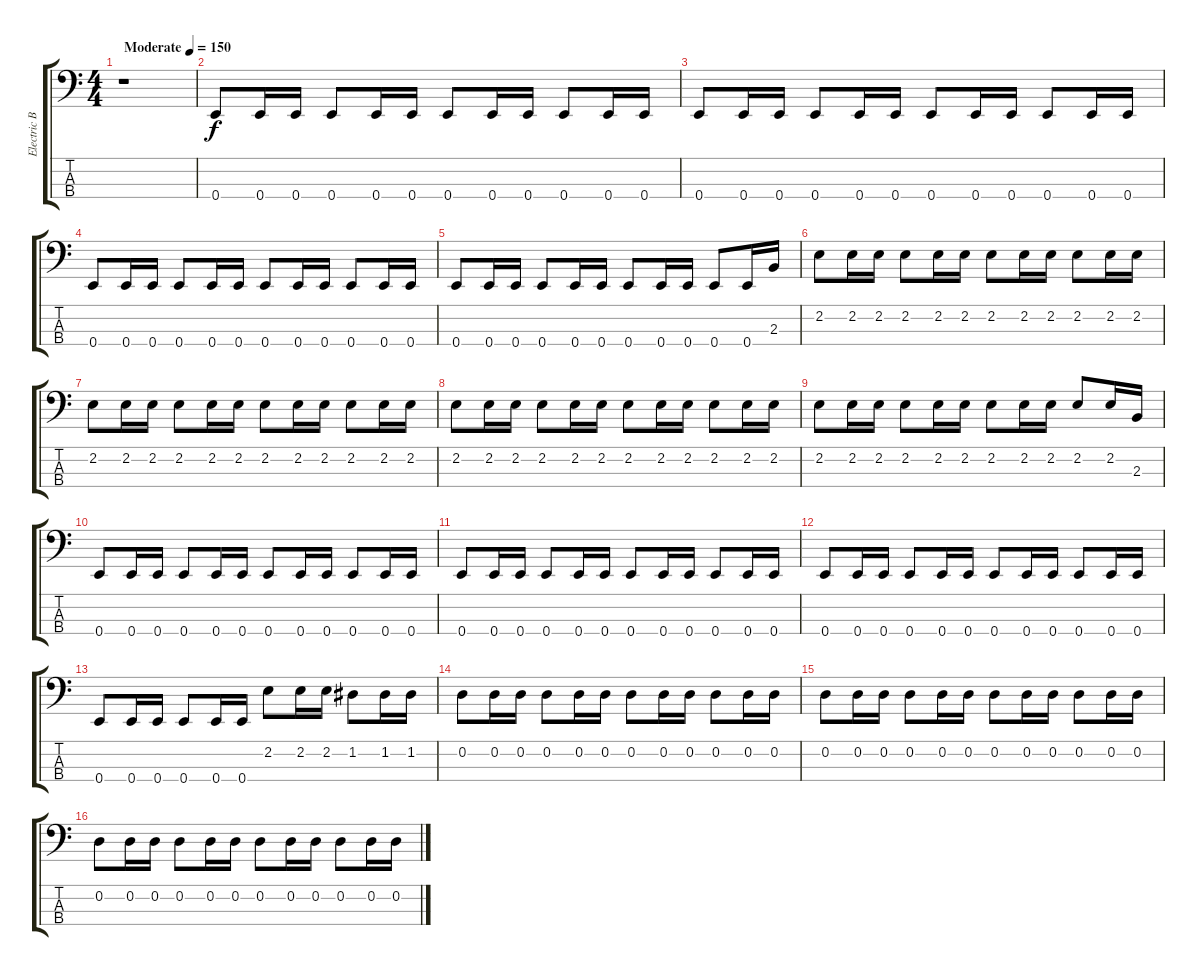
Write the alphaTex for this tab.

\track ("Electric Bass (Pick)" "Electric B") {instrument electricbasspick}
\staff {score tabs}
\tuning (G2 D2 A1 E1) {hide}
\ts (4 4)
\tempo (150 "Moderate")
\clef f4
\ks c
r.1{dy f instrument electricbasspick} |
0.4.8 0.4.16 0.4.16 0.4.8 0.4.16 0.4.16 0.4.8 0.4.16 0.4.16 0.4.8 0.4.16 0.4.16 |
0.4.8 0.4.16 0.4.16 0.4.8 0.4.16 0.4.16 0.4.8 0.4.16 0.4.16 0.4.8 0.4.16 0.4.16 |
0.4.8 0.4.16 0.4.16 0.4.8 0.4.16 0.4.16 0.4.8 0.4.16 0.4.16 0.4.8 0.4.16 0.4.16 |
0.4.8 0.4.16 0.4.16 0.4.8 0.4.16 0.4.16 0.4.8 0.4.16 0.4.16 0.4.8 0.4.16 2.3.16 |
2.2.8 2.2.16 2.2.16 2.2.8 2.2.16 2.2.16 2.2.8 2.2.16 2.2.16 2.2.8 2.2.16 2.2.16 |
2.2.8 2.2.16 2.2.16 2.2.8 2.2.16 2.2.16 2.2.8 2.2.16 2.2.16 2.2.8 2.2.16 2.2.16 |
2.2.8 2.2.16 2.2.16 2.2.8 2.2.16 2.2.16 2.2.8 2.2.16 2.2.16 2.2.8 2.2.16 2.2.16 |
2.2.8 2.2.16 2.2.16 2.2.8 2.2.16 2.2.16 2.2.8 2.2.16 2.2.16 2.2.8 2.2.16 2.3.16 |
0.4.8 0.4.16 0.4.16 0.4.8 0.4.16 0.4.16 0.4.8 0.4.16 0.4.16 0.4.8 0.4.16 0.4.16 |
0.4.8 0.4.16 0.4.16 0.4.8 0.4.16 0.4.16 0.4.8 0.4.16 0.4.16 0.4.8 0.4.16 0.4.16 |
0.4.8 0.4.16 0.4.16 0.4.8 0.4.16 0.4.16 0.4.8 0.4.16 0.4.16 0.4.8 0.4.16 0.4.16 |
0.4.8 0.4.16 0.4.16 0.4.8 0.4.16 0.4.16 2.2.8 2.2.16 2.2.16 1.2.8 1.2.16 1.2.16 |
0.2.8 0.2.16 0.2.16 0.2.8 0.2.16 0.2.16 0.2.8 0.2.16 0.2.16 0.2.8 0.2.16 0.2.16 |
0.2.8 0.2.16 0.2.16 0.2.8 0.2.16 0.2.16 0.2.8 0.2.16 0.2.16 0.2.8 0.2.16 0.2.16 |
0.2.8 0.2.16 0.2.16 0.2.8 0.2.16 0.2.16 0.2.8 0.2.16 0.2.16 0.2.8 0.2.16 0.2.16
